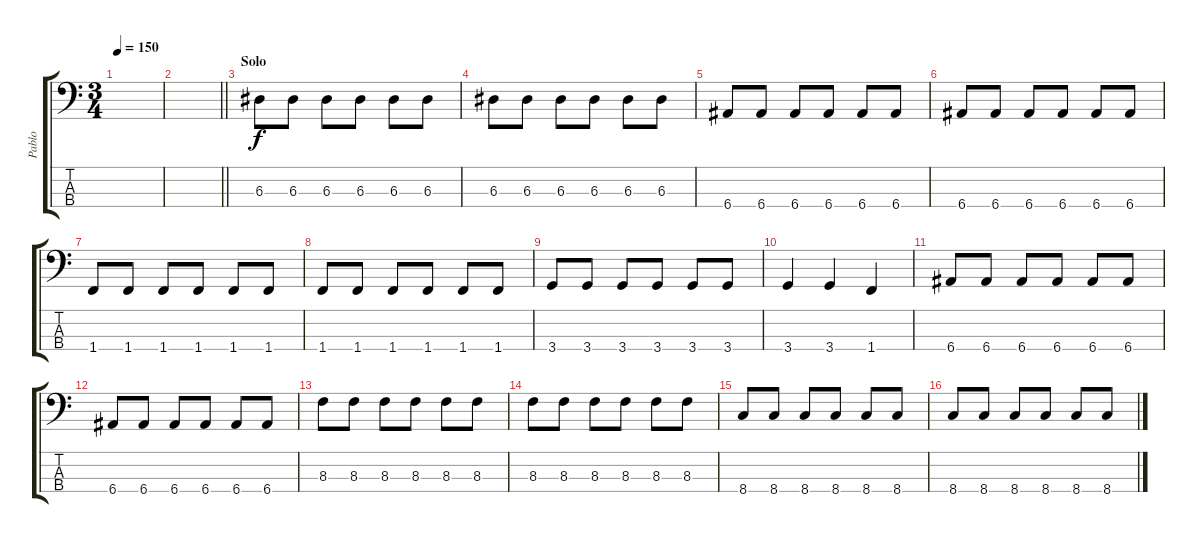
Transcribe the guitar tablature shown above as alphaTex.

\track ("Pablo" "Pablo") {instrument electricbasspick}
\staff {score tabs}
\tuning (G2 D2 A1 E1) {hide}
\ts (3 4)
\tempo 150
\clef f4
\ks c
|
\barLineRight lightlight
|
\section ("" "Solo")
6.3.8 6.3.8 6.3.8 6.3.8 6.3.8 6.3.8 |
6.3.8 6.3.8 6.3.8 6.3.8 6.3.8 6.3.8 |
6.4.8 6.4.8 6.4.8 6.4.8 6.4.8 6.4.8 |
6.4.8 6.4.8 6.4.8 6.4.8 6.4.8 6.4.8 |
1.4.8 1.4.8 1.4.8 1.4.8 1.4.8 1.4.8 |
1.4.8 1.4.8 1.4.8 1.4.8 1.4.8 1.4.8 |
3.4.8 3.4.8 3.4.8 3.4.8 3.4.8 3.4.8 |
3.4.4 3.4.4 1.4.4 |
6.4.8 6.4.8 6.4.8 6.4.8 6.4.8 6.4.8 |
6.4.8 6.4.8 6.4.8 6.4.8 6.4.8 6.4.8 |
8.3.8 8.3.8 8.3.8 8.3.8 8.3.8 8.3.8 |
8.3.8 8.3.8 8.3.8 8.3.8 8.3.8 8.3.8 |
8.4.8 8.4.8 8.4.8 8.4.8 8.4.8 8.4.8 |
8.4.8 8.4.8 8.4.8 8.4.8 8.4.8 8.4.8
